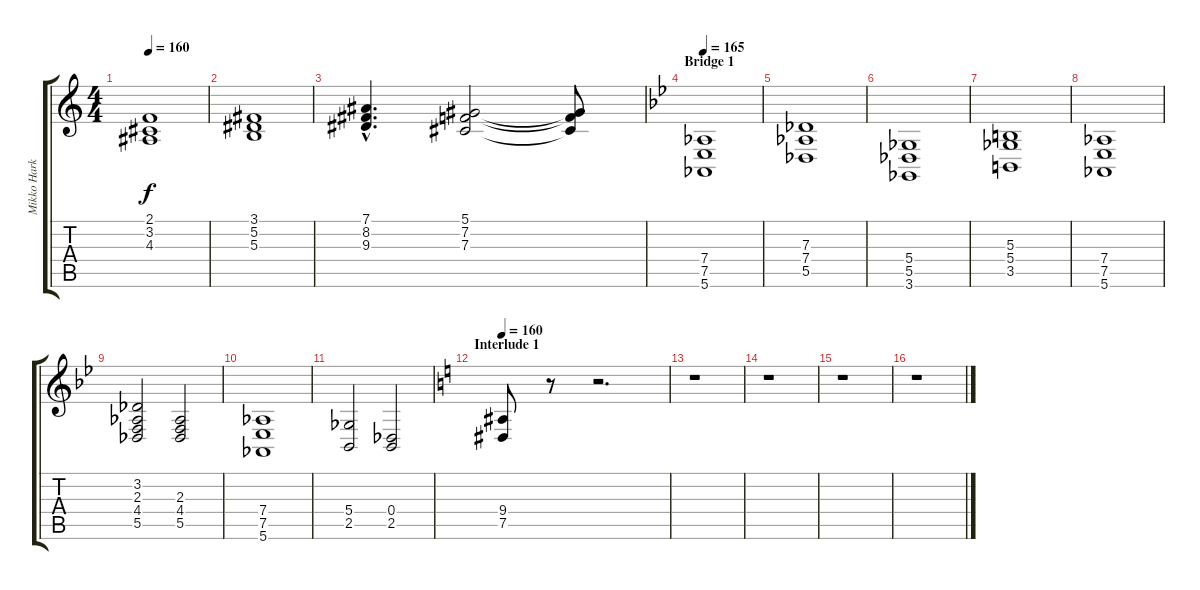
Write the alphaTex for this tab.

\track ("Mikko Harkin LH" "Mikko Hark") {instrument harpsichord}
\staff {score tabs}
\tuning (Eb4 Bb3 Gb3 Db3 Ab2 Eb2) {hide}
\ts (4 4)
\tempo 160
\clef g2
\ks c
(2.1 3.2 4.3).1{dy f} |
(3.1 5.2 5.3).1 |
(7.1{hac} 8.2{hac} 9.3{hac}).4{d} (5.1 7.2 7.3).2 (5.1{t} 7.2{t} 7.3{t}).8 |
\section ("" "Bridge 1")
\tempo 165
\ks gminor
(7.4 7.5 5.6).1{instrument stringensemble1} |
(7.3 7.4 5.5).1 |
(5.4 5.5 3.6).1 |
(5.3 5.4 3.5).1 |
(7.4 7.5 5.6).1 |
(3.2 2.3 4.4 5.5).2 (2.3 4.4 5.5).2 |
(7.4 7.5 5.6).1 |
(5.4 2.5).2 (0.4 2.5).2 |
\section ("" "Interlude 1")
\tempo 160
\ks c
(9.4 7.5).8 r.8 r.2{d} |
r.1 |
r.1 |
r.1 |
r.1
